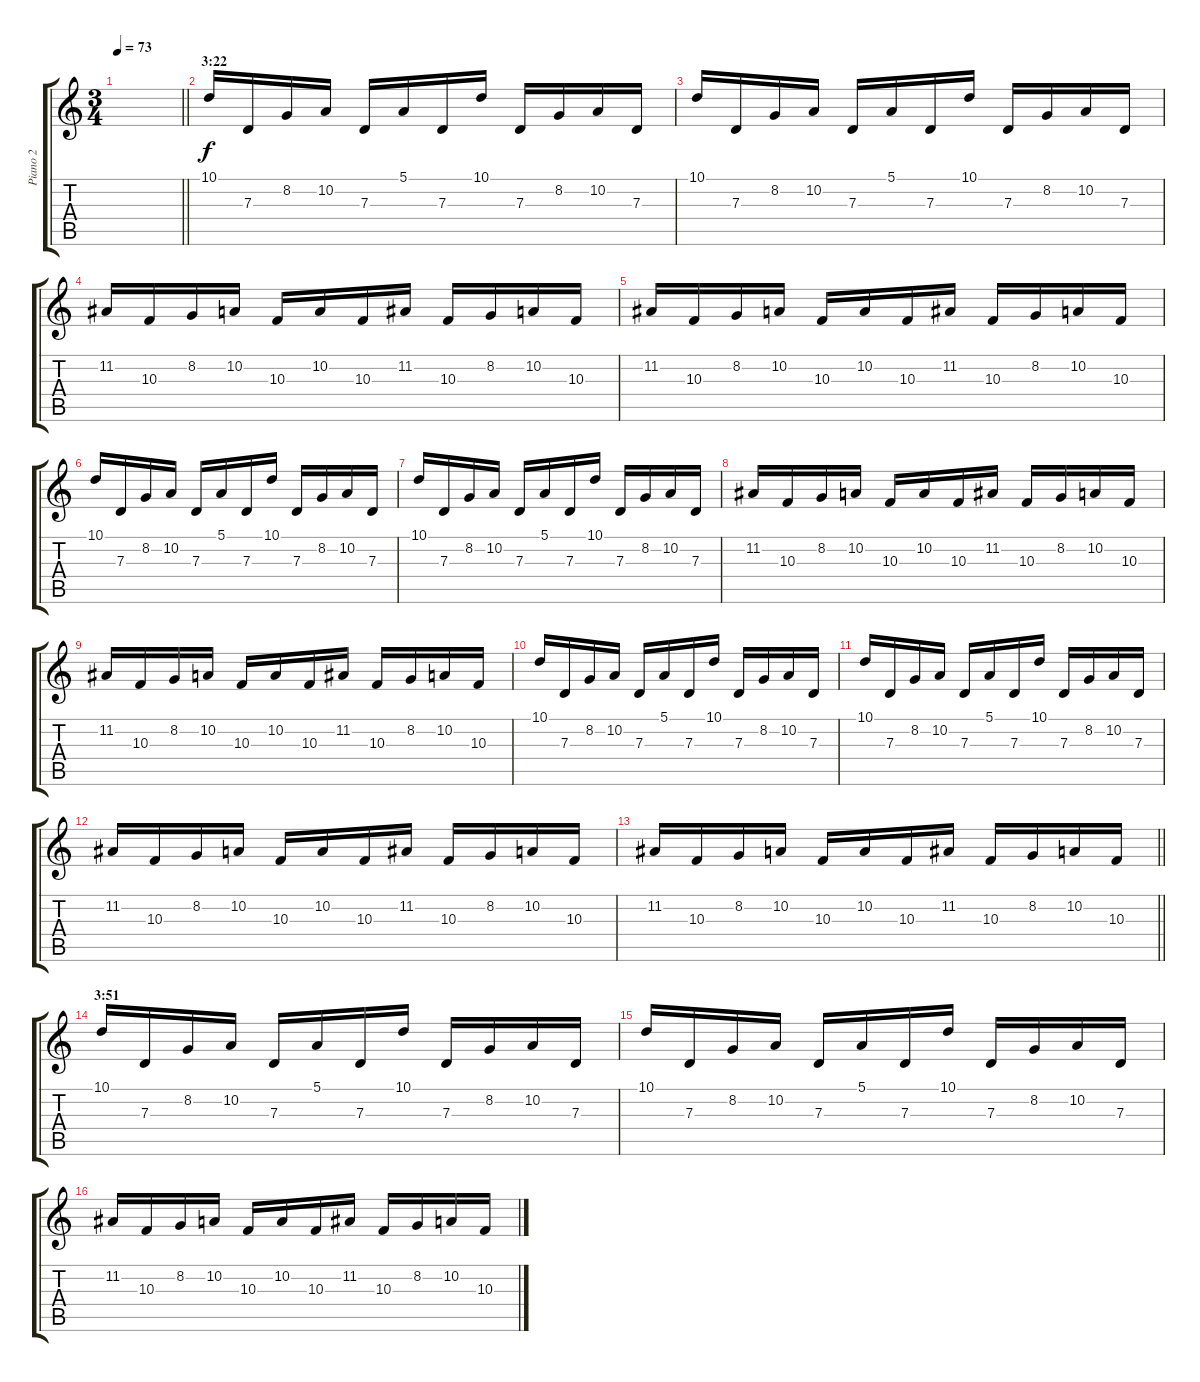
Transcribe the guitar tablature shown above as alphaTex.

\track ("Piano 2" "Piano 2") {instrument acousticgrandpiano}
\staff {score tabs}
\tuning (E4 B3 G3 D3 A2 E2) {hide}
\ts (3 4)
\tempo 73
\clef g2
\barLineRight lightlight
\ks c
|
\section ("" "3:22")
10.1.16{instrument electricpiano1} 7.3.16 8.2.16 10.2.16 7.3.16 5.1.16 7.3.16 10.1.16 7.3.16 8.2.16 10.2.16 7.3.16 |
10.1.16 7.3.16 8.2.16 10.2.16 7.3.16 5.1.16 7.3.16 10.1.16 7.3.16 8.2.16 10.2.16 7.3.16 |
11.2.16 10.3.16 8.2.16 10.2.16 10.3.16 10.2.16 10.3.16 11.2.16 10.3.16 8.2.16 10.2.16 10.3.16 |
11.2.16 10.3.16 8.2.16 10.2.16 10.3.16 10.2.16 10.3.16 11.2.16 10.3.16 8.2.16 10.2.16 10.3.16 |
10.1.16 7.3.16 8.2.16 10.2.16 7.3.16 5.1.16 7.3.16 10.1.16 7.3.16 8.2.16 10.2.16 7.3.16 |
10.1.16 7.3.16 8.2.16 10.2.16 7.3.16 5.1.16 7.3.16 10.1.16 7.3.16 8.2.16 10.2.16 7.3.16 |
11.2.16 10.3.16 8.2.16 10.2.16 10.3.16 10.2.16 10.3.16 11.2.16 10.3.16 8.2.16 10.2.16 10.3.16 |
11.2.16 10.3.16 8.2.16 10.2.16 10.3.16 10.2.16 10.3.16 11.2.16 10.3.16 8.2.16 10.2.16 10.3.16 |
10.1.16 7.3.16 8.2.16 10.2.16 7.3.16 5.1.16 7.3.16 10.1.16 7.3.16 8.2.16 10.2.16 7.3.16 |
10.1.16 7.3.16 8.2.16 10.2.16 7.3.16 5.1.16 7.3.16 10.1.16 7.3.16 8.2.16 10.2.16 7.3.16 |
11.2.16 10.3.16 8.2.16 10.2.16 10.3.16 10.2.16 10.3.16 11.2.16 10.3.16 8.2.16 10.2.16 10.3.16 |
\barLineRight lightlight
11.2.16 10.3.16 8.2.16 10.2.16 10.3.16 10.2.16 10.3.16 11.2.16 10.3.16 8.2.16 10.2.16 10.3.16 |
\section ("" "3:51")
10.1.16 7.3.16 8.2.16 10.2.16 7.3.16 5.1.16 7.3.16 10.1.16 7.3.16 8.2.16 10.2.16 7.3.16 |
10.1.16 7.3.16 8.2.16 10.2.16 7.3.16 5.1.16 7.3.16 10.1.16 7.3.16 8.2.16 10.2.16 7.3.16 |
11.2.16 10.3.16 8.2.16 10.2.16 10.3.16 10.2.16 10.3.16 11.2.16 10.3.16 8.2.16 10.2.16 10.3.16
